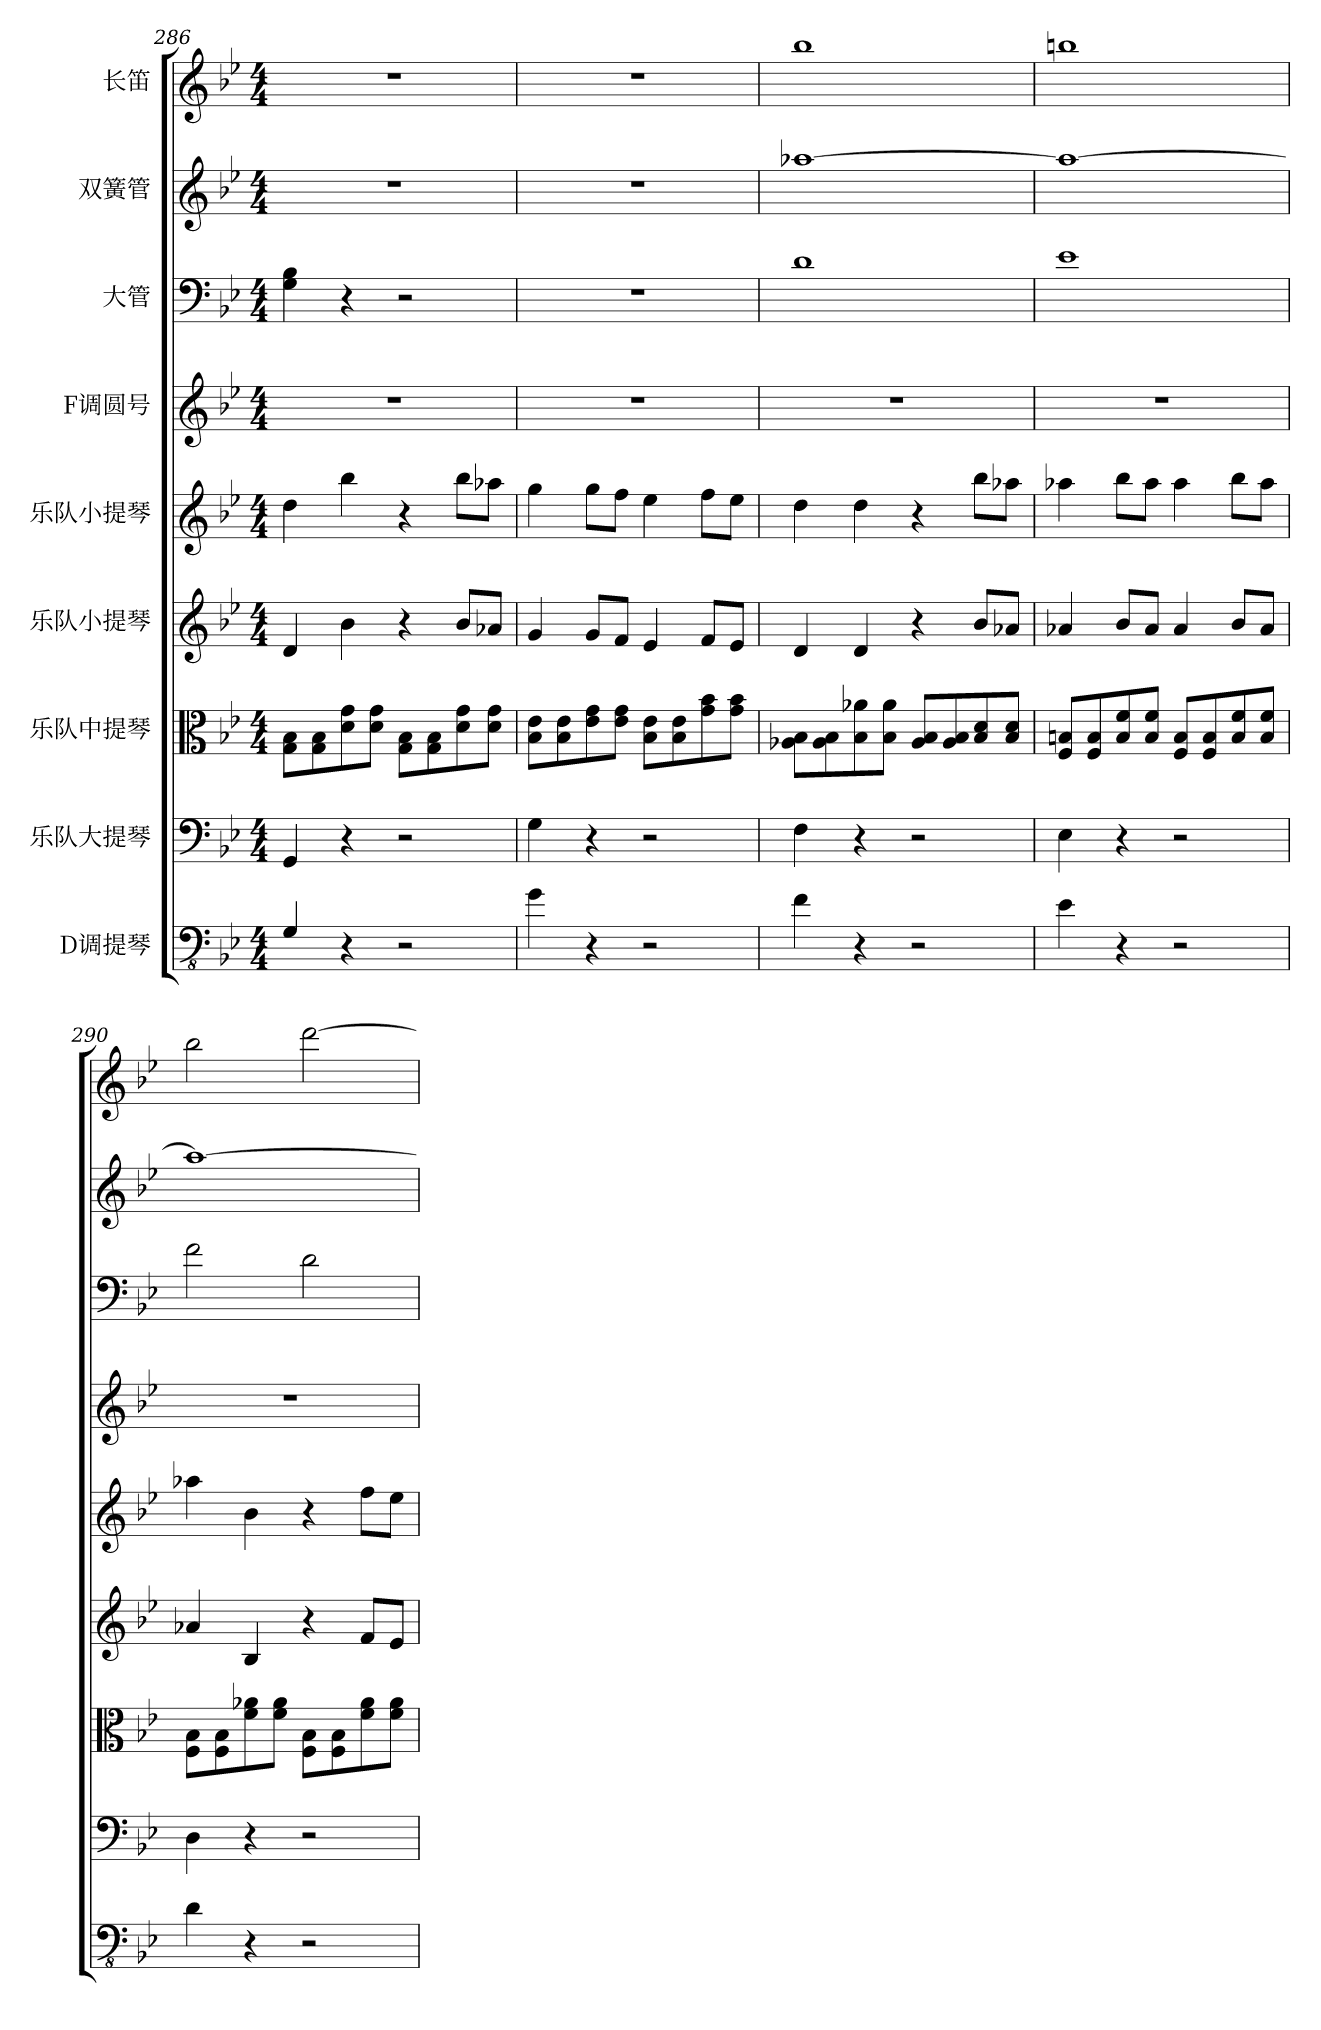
**kern	**kern	**kern	**kern	**kern	**kern	**kern	**kern	**kern
*part9	*part8	*part7	*part6	*part5	*part4	*part3	*part2	*part1
*staff9	*staff8	*staff7	*staff6	*staff5	*staff4	*staff3	*staff2	*staff1
*I"D调提琴	*I"乐队大提琴	*I"乐队中提琴	*I"乐队小提琴	*I"乐队小提琴	*I"F调圆号	*I"大管	*I"双簧管	*I"长笛
*clefFv4	*clefF4	*clefC3	*clefG2	*clefG2	*clefG2	*clefF4	*clefG2	*clefG2
*ITrd7c12	*	*	*	*	*ITrd4c7	*	*	*
*k[b-e-]	*k[b-e-]	*k[b-e-]	*k[b-e-]	*k[b-e-]	*k[b-e-a-]	*k[b-e-]	*k[b-e-]	*k[b-e-]
*M4/4	*M4/4	*M4/4	*M4/4	*M4/4	*M4/4	*M4/4	*M4/4	*M4/4
=286	=286	=286	=286	=286	=286	=286	=286	=286
4GGG/	4GG/	8G\ 8B-\L	4d/	4dd\	1r	4G\ 4B-\	1r	1r
.	.	8G\ 8B-\	.	.	.	.	.	.
4r	4r	8d\ 8g\	4b-\	4bb-\	.	4r	.	.
.	.	8d\ 8g\J	.	.	.	.	.	.
2r	2r	8G\ 8B-\L	4r	4r	.	2r	.	.
.	.	8G\ 8B-\	.	.	.	.	.	.
.	.	8d\ 8g\	8b-/L	8bb-\L	.	.	.	.
.	.	8d\ 8g\J	8a-X/J	8aa-X\J	.	.	.	.
=287	=287	=287	=287	=287	=287	=287	=287	=287
4GG\	4G\	8B-\ 8e-\L	4g/	4gg\	1r	1r	1r	1r
.	.	8B-\ 8e-\	.	.	.	.	.	.
4r	4r	8e-\ 8g\	8g/L	8gg\L	.	.	.	.
.	.	8e-\ 8g\J	8f/J	8ff\J	.	.	.	.
2r	2r	8B-\ 8e-\L	4e-/	4ee-\	.	.	.	.
.	.	8B-\ 8e-\	.	.	.	.	.	.
.	.	8g\ 8b-\	8f/L	8ff\L	.	.	.	.
.	.	8g\ 8b-\J	8e-/J	8ee-\J	.	.	.	.
!!LO:PB:g=z
=288	=288	=288	=288	=288	=288	=288	=288	=288
4FF\	4F\	8A-X\ 8B-\L	4d/	4dd\	1r	1d	[1aa-X	1bb-
.	.	8A-\ 8B-\	.	.	.	.	.	.
4r	4r	8B-\ 8a-X\	4d/	4dd\	.	.	.	.
.	.	8B-\ 8a-\J	.	.	.	.	.	.
2r	2r	8A-/ 8B-/L	4r	4r	.	.	.	.
.	.	8A-/ 8B-/	.	.	.	.	.	.
.	.	8B-/ 8d/	8b-/L	8bb-\L	.	.	.	.
.	.	8B-/ 8d/J	8a-X/J	8aa-X\J	.	.	.	.
=289	=289	=289	=289	=289	=289	=289	=289	=289
4EE-\	4E-\	8F/ 8Bn/L	4a-X/	4aa-X\	1r	1e-	1aa-_	1bbn
.	.	8F/ 8B/	.	.	.	.	.	.
4r	4r	8B/ 8f/	8b-/L	8bb-\L	.	.	.	.
.	.	8B/ 8f/J	8a-/J	8aa-\J	.	.	.	.
2r	2r	8F/ 8B/L	4a-/	4aa-\	.	.	.	.
.	.	8F/ 8B/	.	.	.	.	.	.
.	.	8B/ 8f/	8b-/L	8bb-\L	.	.	.	.
.	.	8B/ 8f/J	8a-/J	8aa-\J	.	.	.	.
=290	=290	=290	=290	=290	=290	=290	=290	=290
4DD\	4D\	8F\ 8B-\L	4a-X/	4aa-X\	1r	2f\	1aa-_	2bb-\
.	.	8F\ 8B-\	.	.	.	.	.	.
4r	4r	8f\ 8a-X\	4B-/	4b-\	.	.	.	.
.	.	8f\ 8a-\J	.	.	.	.	.	.
2r	2r	8F\ 8B-\L	4r	4r	.	2d\	.	[2ddd\
.	.	8F\ 8B-\	.	.	.	.	.	.
.	.	8f\ 8a-\	8f/L	8ff\L	.	.	.	.
.	.	8f\ 8a-\J	8e-/J	8ee-\J	.	.	.	.
=	=	=	=	=	=	=	=	=
*-	*-	*-	*-	*-	*-	*-	*-	*-
